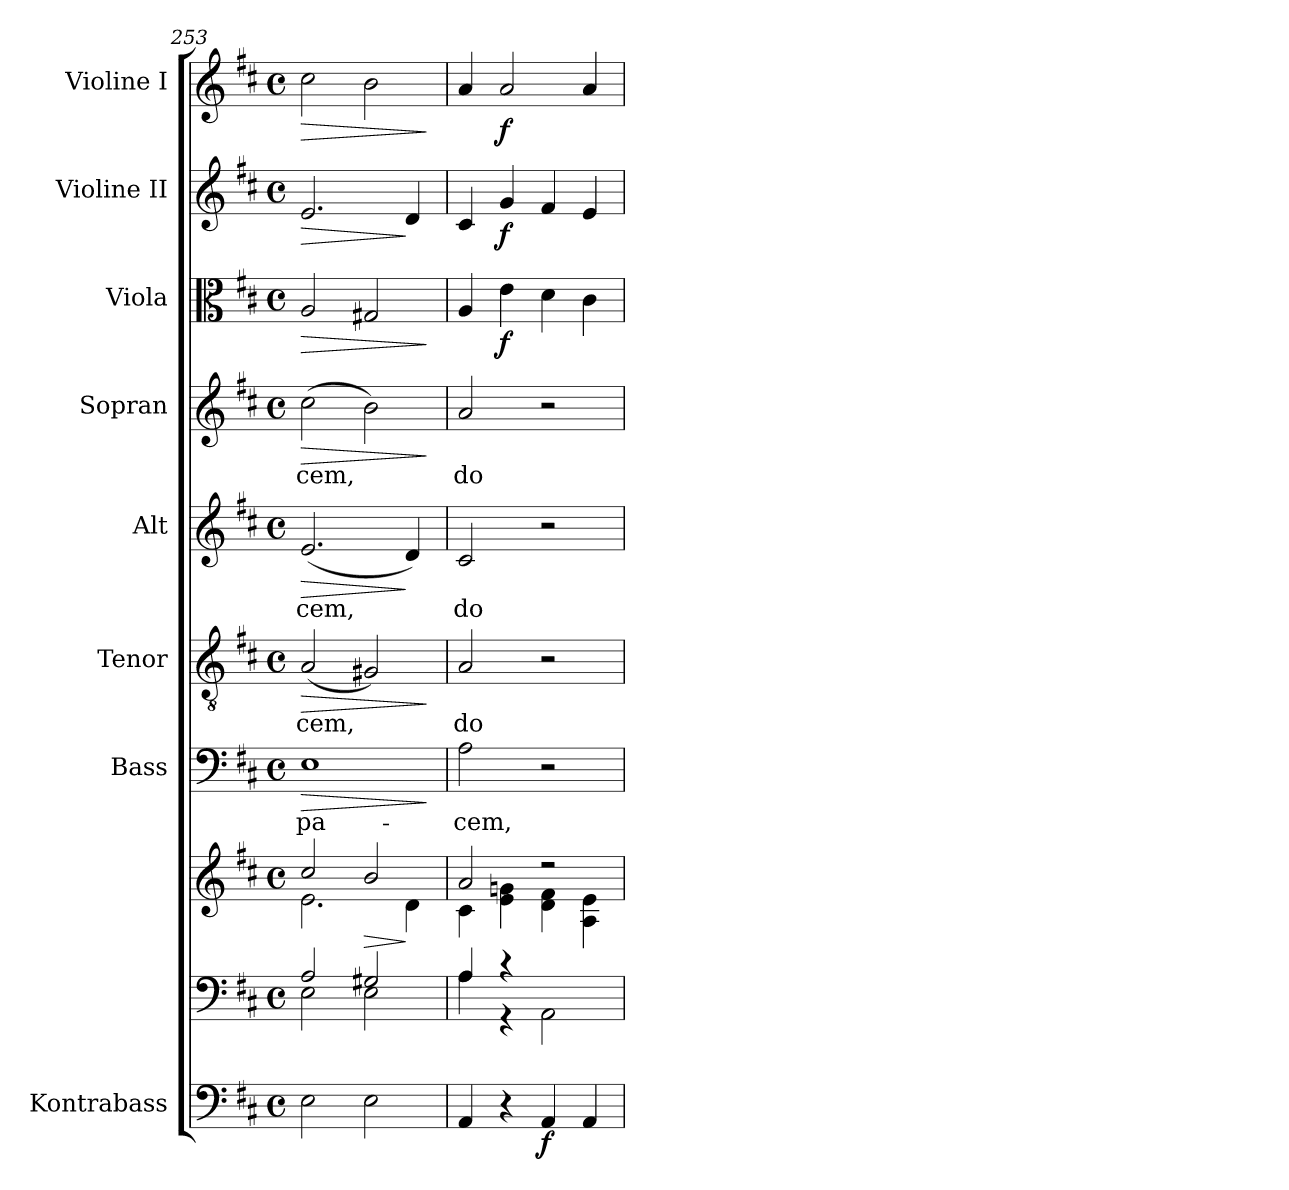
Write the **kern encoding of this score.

**kern	**dynam	**kern	**kern	**dynam	**kern	**text	**dynam	**kern	**text	**dynam	**kern	**text	**dynam	**kern	**text	**dynam	**kern	**dynam	**kern	**dynam	**kern	**dynam
*part9	*part9	*part8	*part8	*part8	*part7	*part7	*part7	*part6	*part6	*part6	*part5	*part5	*part5	*part4	*part4	*part4	*part3	*part3	*part2	*part2	*part1	*part1
*staff10	*staff10	*staff9	*staff8	*staff8/9	*staff7	*staff7	*staff7	*staff6	*staff6	*staff6	*staff5	*staff5	*staff5	*staff4	*staff4	*staff4	*staff3	*staff3	*staff2	*staff2	*staff1	*staff1
*I"Kontrabass	*	*	*	*	*I"Bass	*	*	*I"Tenor	*	*	*I"Alt	*	*	*I"Sopran	*	*	*I"Viola	*	*I"Violine II	*	*I"Violine I	*
*I'Kb.	*	*	*	*	*I'B.	*	*	*I'T.	*	*	*I'A.	*	*	*I'S.	*	*	*I'Vla.	*	*I'Vl. II	*	*I'Vl. I	*
*clefF4	*	*clefF4	*clefG2	*	*clefF4	*	*	*clefGv2	*	*	*clefG2	*	*	*clefG2	*	*	*clefC3	*	*clefG2	*	*clefG2	*
*ITrd7c12	*	*	*	*	*	*	*	*	*	*	*	*	*	*	*	*	*	*	*	*	*	*
*k[f#c#]	*	*k[f#c#]	*k[f#c#]	*	*k[f#c#]	*	*	*k[f#c#]	*	*	*k[f#c#]	*	*	*k[f#c#]	*	*	*k[f#c#]	*	*k[f#c#]	*	*k[f#c#]	*
*D:	*	*D:	*D:	*	*D:	*	*	*D:	*	*	*D:	*	*	*D:	*	*	*D:	*	*D:	*	*D:	*
*M4/4	*	*M4/4	*M4/4	*	*M4/4	*	*	*M4/4	*	*	*M4/4	*	*	*M4/4	*	*	*M4/4	*	*M4/4	*	*M4/4	*
*met(c)	*	*met(c)	*met(c)	*	*met(c)	*	*	*met(c)	*	*	*met(c)	*	*	*met(c)	*	*	*met(c)	*	*met(c)	*	*met(c)	*
=253	=253	=253	=253	=253	=253	=253	=253	=253	=253	=253	=253	=253	=253	=253	=253	=253	=253	=253	=253	=253	=253	=253
*	*	*^	*^	*	*	*	*	*	*	*	*	*	*	*	*	*	*	*	*	*	*	*
!	!	!	!	!	!	!	!	!LO:LY:b	!LO:HP:b	!	!LO:LY:b	!LO:HP:b	!	!LO:LY:b	!LO:HP:b	!	!LO:LY:b	!LO:HP:b	!	!LO:HP:b	!	!LO:HP:b	!	!LO:HP:b
2EE\	.	2A/	2E\	2cc#/	2.e\	.	1E	pa-	>	(<2A/	-cem,	>	(<2.e/	-cem,	>	(>2cc#\	-cem,	>	2A/	>	2.e/	>	2cc#\	>
!	!	!	!	!	!	!LO:HP:b	!	!	!	!	!	!	!	!	!	!	!	!	!	!	!	!	!	!
2EE\	.	2G#X/	2E\	2b/	.	>	.	.	.	2G#X/)	.	.	.	.	.	2b\)	.	.	2G#X/	.	.	.	2b\	.
.	.	.	.	.	4d\	]	.	.	.	.	.	.	4d/)	.	]	.	.	.	.	.	4d/	]	.	.
*	*	*v	*v	*	*	*	*	*	*	*	*	*	*	*	*	*	*	*	*	*	*	*	*	*
*	*	*	*v	*v	*	*	*	*	*	*	*	*	*	*	*	*	*	*	*	*	*	*	*
.	.	.	.	.	.	.	]	.	.	]	.	.	.	.	.	]	.	]	.	.	.	]
=254	=254	=254	=254	=254	=254	=254	=254	=254	=254	=254	=254	=254	=254	=254	=254	=254	=254	=254	=254	=254	=254	=254
*	*	*^	*^	*	*	*	*	*	*	*	*	*	*	*	*	*	*	*	*	*	*	*
!	!	!	!	!	!	!	!	!LO:LY:b	!	!	!LO:LY:b	!	!	!LO:LY:b	!	!	!LO:LY:b	!	!	!	!	!	!	!
4AAA/	.	4A/	4A\	2a/	4c#\	.	2A\	-cem,	.	2A/	do-	.	2c#/	do-	.	2a/	do-	.	4A/	.	4c#/	.	4a/	.
!	!	!	!	!	!	!	!	!	!	!	!	!	!	!	!	!	!	!	!	!LO:DY:b	!	!LO:DY:b	!	!LO:DY:b
4r	.	4r	4r	.	4e\ 4gn\	.	.	.	.	.	.	.	.	.	.	.	.	.	4e\	f	4g/	f	2a/	f
!	!LO:DY:b	!	!	!	!	!	!	!	!	!	!	!	!	!	!	!	!	!	!	!	!	!	!	!
4AAA/	f	2ryy	2AA\	2rdd	4d\ 4f#\	.	2r	.	.	2r	.	.	2r	.	.	2r	.	.	4d\	.	4f#/	.	.	.
4AAA/	.	.	.	.	4A\ 4e\	.	.	.	.	.	.	.	.	.	.	.	.	.	4c#\	.	4e/	.	4a/	.
*	*	*v	*v	*	*	*	*	*	*	*	*	*	*	*	*	*	*	*	*	*	*	*	*	*
*	*	*	*v	*v	*	*	*	*	*	*	*	*	*	*	*	*	*	*	*	*	*	*	*
=	=	=	=	=	=	=	=	=	=	=	=	=	=	=	=	=	=	=	=	=	=	=
*-	*-	*-	*-	*-	*-	*-	*-	*-	*-	*-	*-	*-	*-	*-	*-	*-	*-	*-	*-	*-	*-	*-
